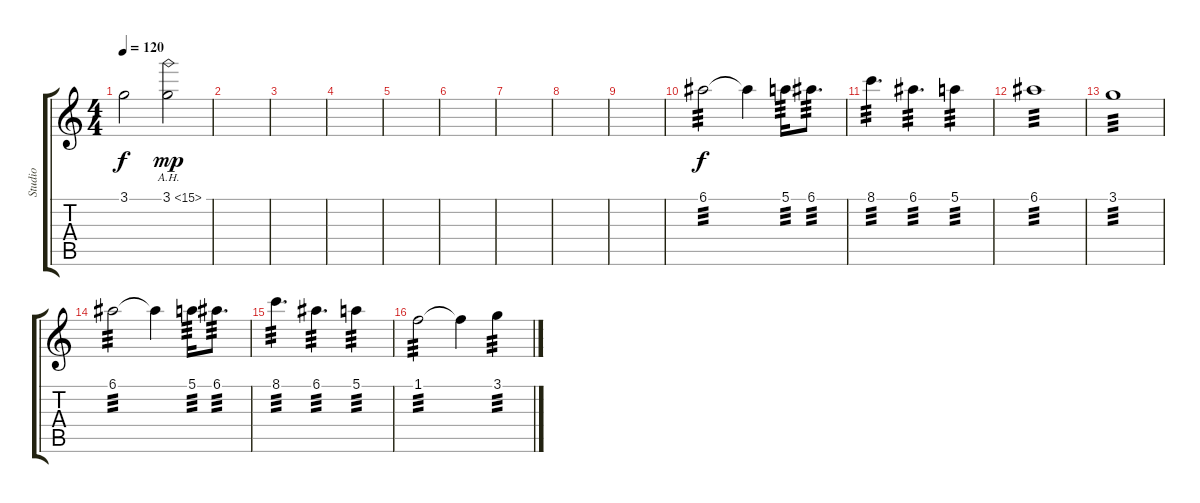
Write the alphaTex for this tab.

\track ("Studio" "Studio") {instrument distortionguitar}
\staff {score tabs}
\tuning (E4 B3 G3 D3 A2 D2) {hide}
\ts (4 4)
\tempo 120
\clef g2
\ks c
3.1{t}.2{dy f} 3.1{ah 12}.2{dy mp} |
|
|
|
|
|
|
|
|
6.1.2{tp 3 dy f} 6.1{t}.4 5.1.16{tp 3} 6.1.8{d tp 3} |
8.1.4{d tp 3} 6.1.4{d tp 3} 5.1.4{tp 3} |
6.1.1{tp 3} |
3.1.1{tp 3} |
6.1.2{tp 3} 6.1{t}.4 5.1.16{tp 3} 6.1.8{d tp 3} |
8.1.4{d tp 3} 6.1.4{d tp 3} 5.1.4{tp 3} |
1.1.2{tp 3} 1.1{t}.4 3.1.4{tp 3}
